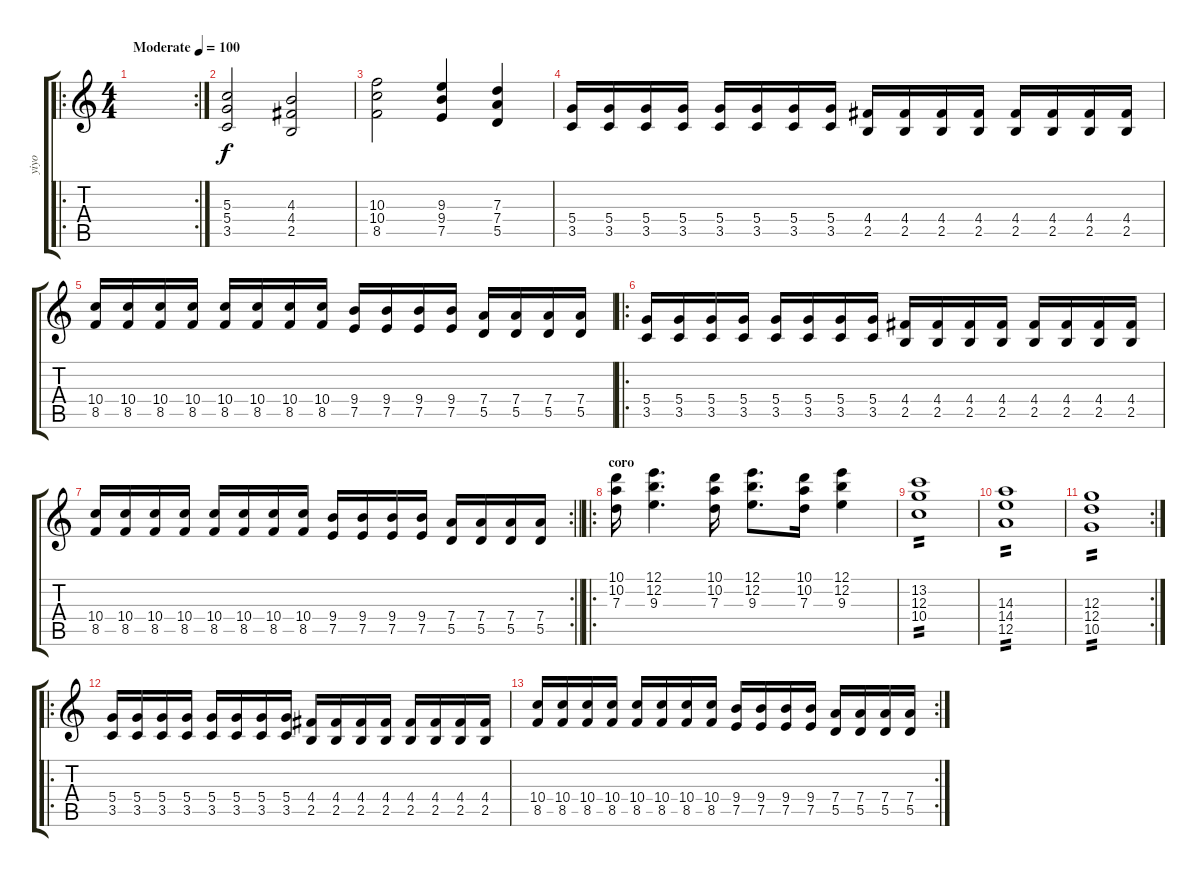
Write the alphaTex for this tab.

\track ("yiyo" "yiyo") {instrument overdrivenguitar}
\staff {score tabs}
\tuning (E4 B3 G3 D3 A2 E2) {hide}
\ro
\rc 2
\ts (4 4)
\tempo (100 "Moderate")
\clef g2
\ks c
|
(5.3 5.4 3.5).2 (4.3 4.4 2.5).2 |
(10.3 10.4 8.5).2 (9.3 9.4 7.5).4 (7.3 7.4 5.5).4 |
(5.4 3.5).16 (5.4 3.5).16 (5.4 3.5).16 (5.4 3.5).16 (5.4 3.5).16 (5.4 3.5).16 (5.4 3.5).16 (5.4 3.5).16 (4.4 2.5).16 (4.4 2.5).16 (4.4 2.5).16 (4.4 2.5).16 (4.4 2.5).16 (4.4 2.5).16 (4.4 2.5).16 (4.4 2.5).16 |
(10.4 8.5).16 (10.4 8.5).16 (10.4 8.5).16 (10.4 8.5).16 (10.4 8.5).16 (10.4 8.5).16 (10.4 8.5).16 (10.4 8.5).16 (9.4 7.5).16 (9.4 7.5).16 (9.4 7.5).16 (9.4 7.5).16 (7.4 5.5).16 (7.4 5.5).16 (7.4 5.5).16 (7.4 5.5).16 |
\ro
(5.4 3.5).16 (5.4 3.5).16 (5.4 3.5).16 (5.4 3.5).16 (5.4 3.5).16 (5.4 3.5).16 (5.4 3.5).16 (5.4 3.5).16 (4.4 2.5).16 (4.4 2.5).16 (4.4 2.5).16 (4.4 2.5).16 (4.4 2.5).16 (4.4 2.5).16 (4.4 2.5).16 (4.4 2.5).16 |
\rc 2
\barLineRight lightlight
(10.4 8.5).16 (10.4 8.5).16 (10.4 8.5).16 (10.4 8.5).16 (10.4 8.5).16 (10.4 8.5).16 (10.4 8.5).16 (10.4 8.5).16 (9.4 7.5).16 (9.4 7.5).16 (9.4 7.5).16 (9.4 7.5).16 (7.4 5.5).16 (7.4 5.5).16 (7.4 5.5).16 (7.4 5.5).16 |
\ro
\section ("" "coro")
(10.1 10.2 7.3).16 (12.1 12.2 9.3).4{d} (10.1 10.2 7.3).16 (12.1 12.2 9.3).8{d} (10.1 10.2 7.3).16 (12.1 12.2 9.3).4 |
(13.2 12.3 10.4).1{tp 2} |
(14.3 14.4 12.5).1{tp 2} |
\rc 2
(12.3 12.4 10.5).1{tp 2} |
\ro
(5.4 3.5).16 (5.4 3.5).16 (5.4 3.5).16 (5.4 3.5).16 (5.4 3.5).16 (5.4 3.5).16 (5.4 3.5).16 (5.4 3.5).16 (4.4 2.5).16 (4.4 2.5).16 (4.4 2.5).16 (4.4 2.5).16 (4.4 2.5).16 (4.4 2.5).16 (4.4 2.5).16 (4.4 2.5).16 |
\rc 2
(10.4 8.5).16 (10.4 8.5).16 (10.4 8.5).16 (10.4 8.5).16 (10.4 8.5).16 (10.4 8.5).16 (10.4 8.5).16 (10.4 8.5).16 (9.4 7.5).16 (9.4 7.5).16 (9.4 7.5).16 (9.4 7.5).16 (7.4 5.5).16 (7.4 5.5).16 (7.4 5.5).16 (7.4 5.5).16
